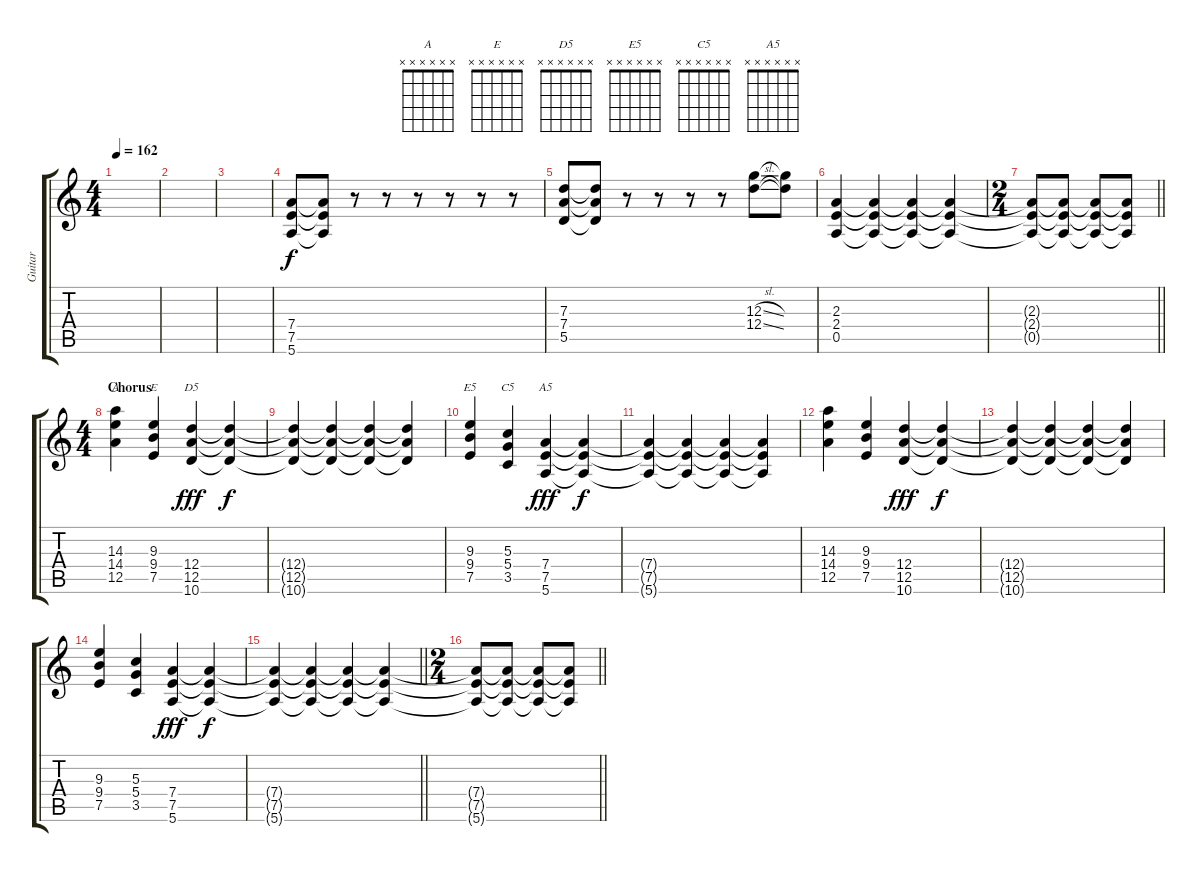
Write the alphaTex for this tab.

\track ("Guitar" "Guitar") {instrument overdrivenguitar}
\staff {score tabs}
\tuning (E4 B3 G3 D3 A2 E2) {hide}
\chord ("A" x x x x x x)
\chord ("E" x x x x x x)
\chord ("D5" x x x x x x)
\chord ("E5" x x x x x x)
\chord ("C5" x x x x x x)
\chord ("A5" x x x x x x)
\ts (4 4)
\tempo 162
\clef g2
\ks c
|
|
|
(7.4 7.5 5.6).8 (7.4{t} 7.5{t} 5.6{t}).8 r.8 r.8 r.8 r.8 r.8 r.8 |
(7.3 7.4 5.5).8 (7.3{t} 7.4{t} 5.5{t}).8 r.8 r.8 r.8 r.8 (12.3{sl} 12.4{sl}).8 (12.3{t} 12.4{t}).8 |
(2.3 2.4 0.5).4 (2.3{t} 2.4{t} 0.5{t}).4 (2.3{t} 2.4{t} 0.5{t}).4 (2.3{t} 2.4{t} 0.5{t}).4 |
\ts (2 4)
\barLineRight lightlight
(2.3{t} 2.4{t} 0.5{t}).8 (2.3{t} 2.4{t} 0.5{t}).8 (2.3{t} 2.4{t} 0.5{t}).8 (2.3{t} 2.4{t} 0.5{t}).8 |
\ts (4 4)
\section ("" "Chorus")
(14.3 14.4 12.5).4{ch "A"} (9.3 9.4 7.5).4{ch "E"} (12.4 12.5 10.6).4{ch "D5" dy fff} (12.4{t} 12.5{t} 10.6{t}).4{dy f} |
(12.4{t} 12.5{t} 10.6{t}).4 (12.4{t} 12.5{t} 10.6{t}).4 (12.4{t} 12.5{t} 10.6{t}).4 (12.4{t} 12.5{t} 10.6{t}).4 |
(9.3 9.4 7.5).4{ch "E5"} (5.3 5.4 3.5).4{ch "C5"} (7.4 7.5 5.6).4{ch "A5" dy fff} (7.4{t} 7.5{t} 5.6{t}).4{dy f} |
(7.4{t} 7.5{t} 5.6{t}).4 (7.4{t} 7.5{t} 5.6{t}).4 (7.4{t} 7.5{t} 5.6{t}).4 (7.4{t} 7.5{t} 5.6{t}).4 |
(14.3 14.4 12.5).4 (9.3 9.4 7.5).4 (12.4 12.5 10.6).4{dy fff} (12.4{t} 12.5{t} 10.6{t}).4{dy f} |
(12.4{t} 12.5{t} 10.6{t}).4 (12.4{t} 12.5{t} 10.6{t}).4 (12.4{t} 12.5{t} 10.6{t}).4 (12.4{t} 12.5{t} 10.6{t}).4 |
(9.3 9.4 7.5).4 (5.3 5.4 3.5).4 (7.4 7.5 5.6).4{dy fff} (7.4{t} 7.5{t} 5.6{t}).4{dy f} |
\barLineRight lightlight
(7.4{t} 7.5{t} 5.6{t}).4 (7.4{t} 7.5{t} 5.6{t}).4 (7.4{t} 7.5{t} 5.6{t}).4 (7.4{t} 7.5{t} 5.6{t}).4 |
\ts (2 4)
\barLineRight lightlight
(7.4{t} 7.5{t} 5.6{t}).8 (7.4{t} 7.5{t} 5.6{t}).8 (7.4{t} 7.5{t} 5.6{t}).8 (7.4{t} 7.5{t} 5.6{t}).8
